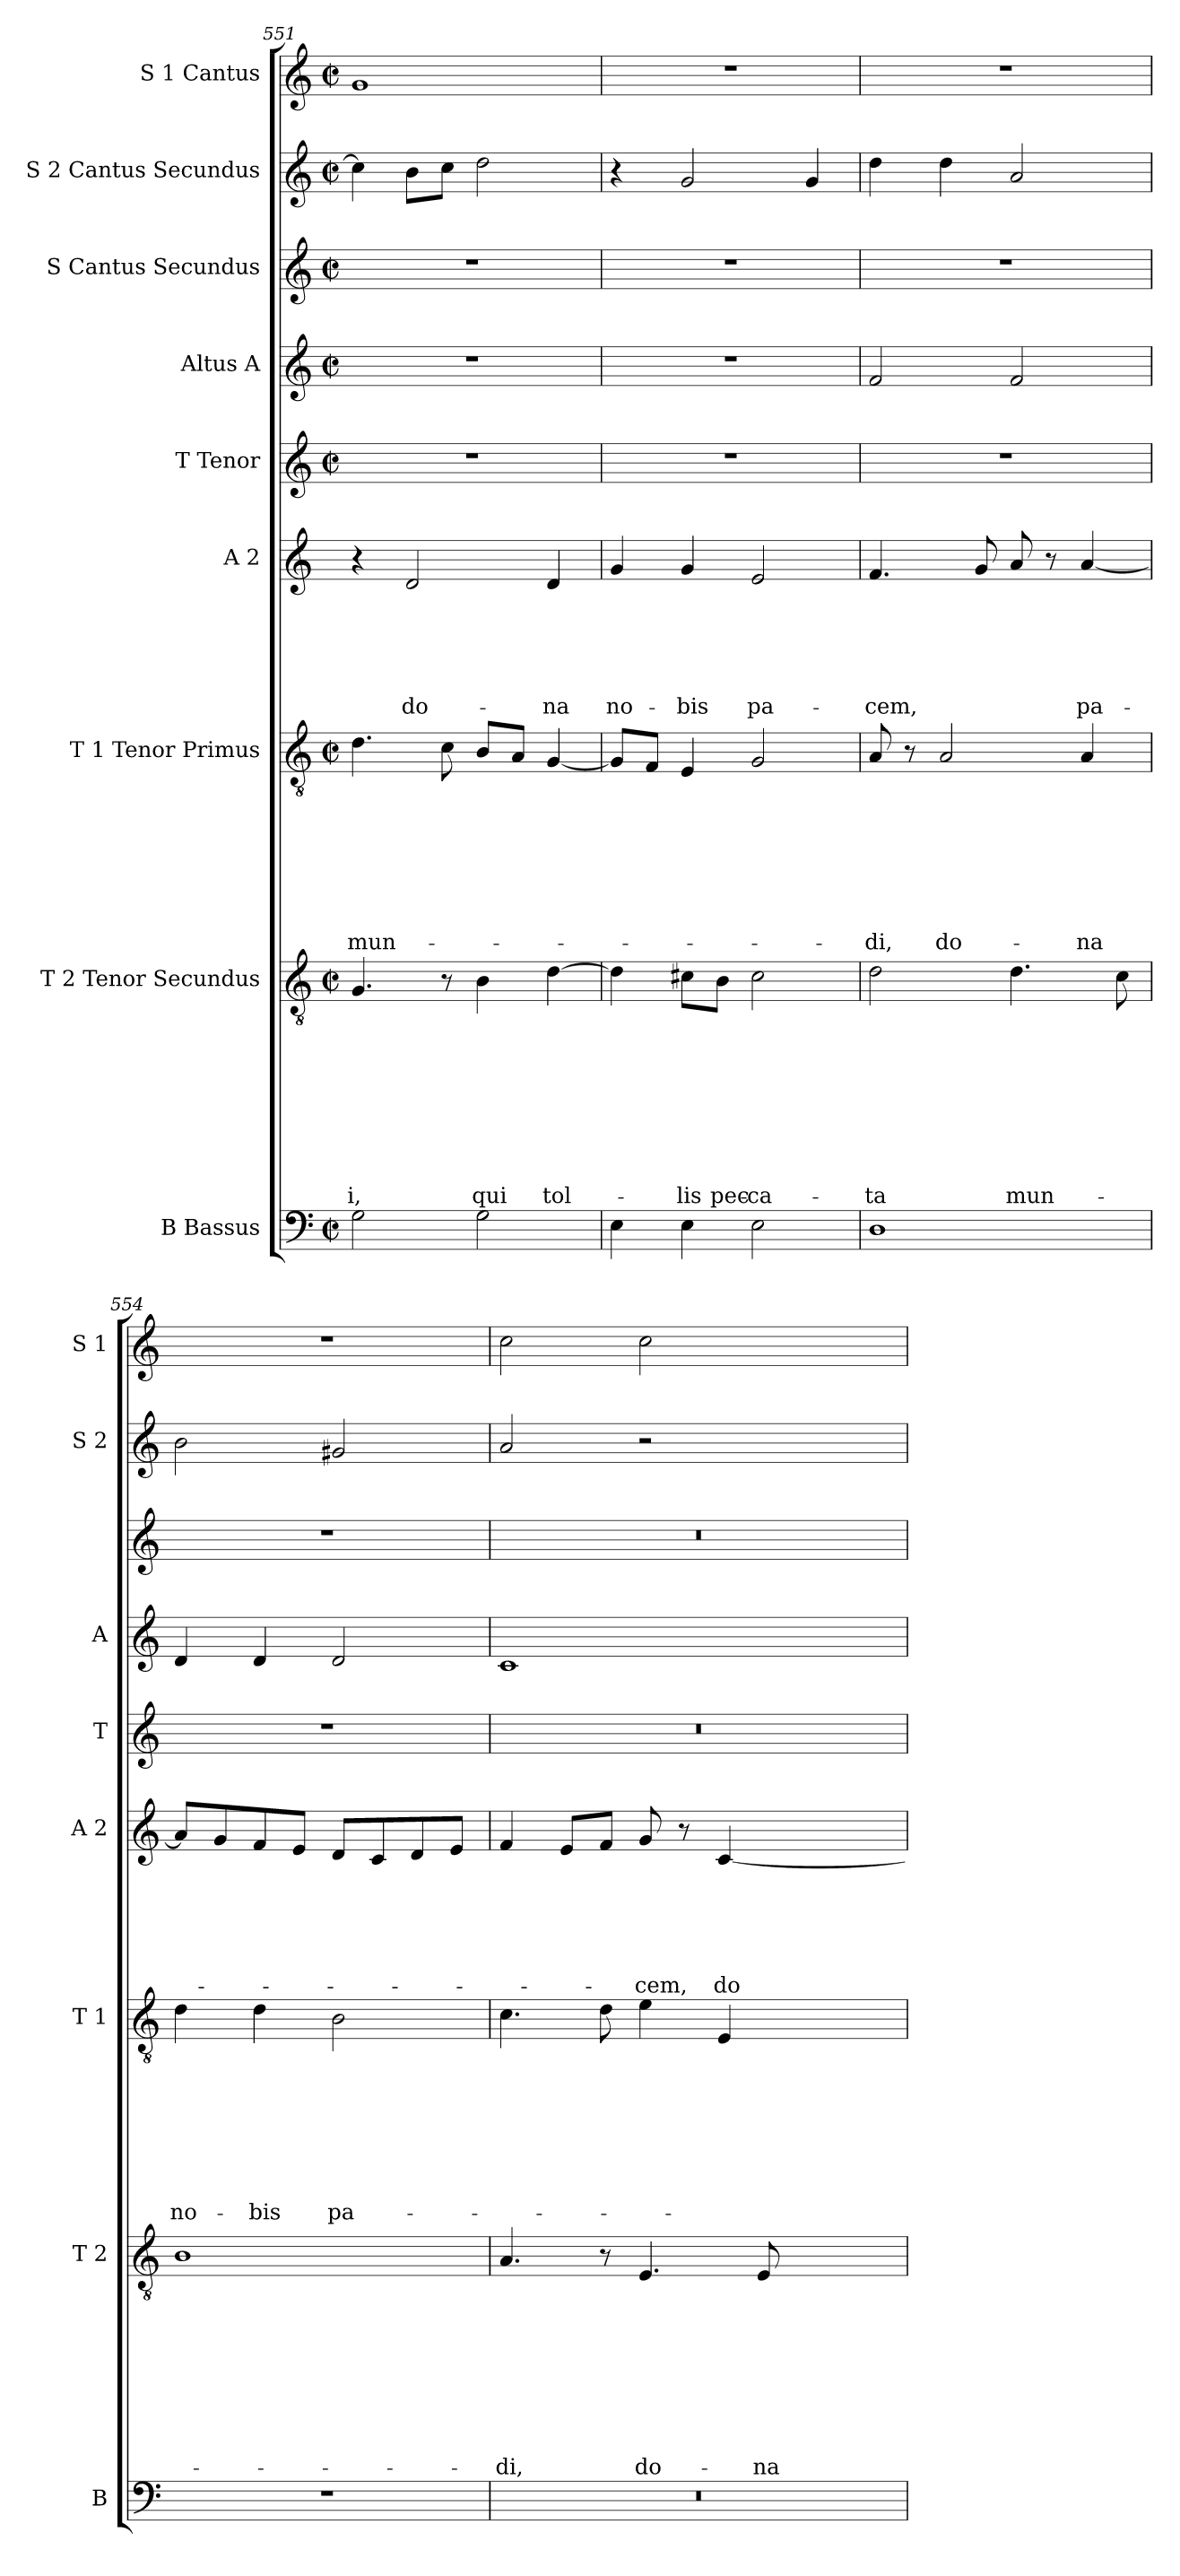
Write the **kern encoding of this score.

**kern	**kern	**text	**text	**text	**text	**text	**text	**text	**text	**text	**kern	**text	**text	**text	**text	**text	**text	**text	**text	**kern	**text	**text	**text	**text	**text	**text	**kern	**kern	**kern	**kern	**kern
*part9	*part8	*part8	*part8	*part8	*part8	*part8	*part8	*part8	*part8	*part8	*part7	*part7	*part7	*part7	*part7	*part7	*part7	*part7	*part7	*part6	*part6	*part6	*part6	*part6	*part6	*part6	*part5	*part4	*part3	*part2	*part1
*staff9	*staff8	*staff8	*staff8	*staff8	*staff8	*staff8	*staff8	*staff8	*staff8	*staff8	*staff7	*staff7	*staff7	*staff7	*staff7	*staff7	*staff7	*staff7	*staff7	*staff6	*staff6	*staff6	*staff6	*staff6	*staff6	*staff6	*staff5	*staff4	*staff3	*staff2	*staff1
*I"B Bassus	*I"T 2 Tenor Secundus	*	*	*	*	*	*	*	*	*	*I"T 1 Tenor Primus	*	*	*	*	*	*	*	*	*I"A 2	*	*	*	*	*	*	*I"T Tenor	*I"Altus A	*I"S Cantus Secundus	*I"S 2 Cantus Secundus	*I"S 1 Cantus
*I'B	*I'T 2	*	*	*	*	*	*	*	*	*	*I'T 1	*	*	*	*	*	*	*	*	*I'A 2	*	*	*	*	*	*	*I'T	*I'A	*	*I'S 2	*I'S 1
*clefF4	*clefGv2	*	*	*	*	*	*	*	*	*	*clefGv2	*	*	*	*	*	*	*	*	*clefG2	*	*	*	*	*	*	*clefG2	*clefG2	*clefG2	*clefG2	*clefG2
*k[]	*k[]	*	*	*	*	*	*	*	*	*	*k[]	*	*	*	*	*	*	*	*	*k[]	*	*	*	*	*	*	*k[]	*k[]	*k[]	*k[]	*k[]
*C:	*C:	*	*	*	*	*	*	*	*	*	*C:	*	*	*	*	*	*	*	*	*C:	*	*	*	*	*	*	*C:	*C:	*C:	*C:	*C:
*M2/2	*M2/2	*	*	*	*	*	*	*	*	*	*M2/2	*	*	*	*	*	*	*	*	*	*	*	*	*	*	*	*M2/2	*M2/2	*M2/2	*M2/2	*M2/2
*met(c|)	*met(c|)	*	*	*	*	*	*	*	*	*	*met(c|)	*	*	*	*	*	*	*	*	*	*	*	*	*	*	*	*met(c|)	*met(c|)	*met(c|)	*met(c|)	*met(c|)
=551	=551	=551	=551	=551	=551	=551	=551	=551	=551	=551	=551	=551	=551	=551	=551	=551	=551	=551	=551	=551	=551	=551	=551	=551	=551	=551	=551	=551	=551	=551	=551
!	!	!	!	!	!	!	!	!	!	!LO:LY:b	!	!	!	!	!	!	!	!	!LO:LY:b	!	!	!	!	!	!	!	!	!	!	!	!
2G\	4.G/	.	.	.	.	.	.	.	.	-i,	4.d\	.	.	.	.	.	.	.	mun-	4r	.	.	.	.	.	.	1r	1r	1r	4cc\]	1g
!	!	!	!	!	!	!	!	!	!	!	!	!	!	!	!	!	!	!	!	!	!	!	!	!	!	!LO:LY:b	!	!	!	!	!
.	.	.	.	.	.	.	.	.	.	.	.	.	.	.	.	.	.	.	.	2d/	.	.	.	.	.	do-	.	.	.	8b\L	.
.	8r	.	.	.	.	.	.	.	.	.	8c\	.	.	.	.	.	.	.	.	.	.	.	.	.	.	.	.	.	.	8cc\J	.
!	!	!	!	!	!	!	!	!	!	!LO:LY:b	!	!	!	!	!	!	!	!	!	!	!	!	!	!	!	!	!	!	!	!	!
2G\	4B\	.	.	.	.	.	.	.	.	qui	8B/L	.	.	.	.	.	.	.	.	.	.	.	.	.	.	.	.	.	.	2dd\	.
.	.	.	.	.	.	.	.	.	.	.	8A/J	.	.	.	.	.	.	.	.	.	.	.	.	.	.	.	.	.	.	.	.
!	!	!	!	!	!	!	!	!	!	!LO:LY:b	!	!	!	!	!	!	!	!	!	!	!	!	!	!	!	!LO:LY:b	!	!	!	!	!
.	[>4d\	.	.	.	.	.	.	.	.	tol-	[<4G/	.	.	.	.	.	.	.	.	4d/	.	.	.	.	.	-na	.	.	.	.	.
=552	=552	=552	=552	=552	=552	=552	=552	=552	=552	=552	=552	=552	=552	=552	=552	=552	=552	=552	=552	=552	=552	=552	=552	=552	=552	=552	=552	=552	=552	=552	=552
!	!	!	!	!	!	!	!	!	!	!	!	!	!	!	!	!	!	!	!	!	!	!	!	!	!	!LO:LY:b	!	!	!	!	!
4E\	4d\]	.	.	.	.	.	.	.	.	.	8G/L]	.	.	.	.	.	.	.	.	4g/	.	.	.	.	.	no-	1r	1r	1r	4r	1r
.	.	.	.	.	.	.	.	.	.	.	8F/J	.	.	.	.	.	.	.	.	.	.	.	.	.	.	.	.	.	.	.	.
!	!	!	!	!	!	!	!	!	!	!LO:LY:b	!	!	!	!	!	!	!	!	!	!	!	!	!	!	!	!LO:LY:b	!	!	!	!	!
4E\	8c#X\L	.	.	.	.	.	.	.	.	-lis	4E/	.	.	.	.	.	.	.	.	4g/	.	.	.	.	.	-bis	.	.	.	2g/	.
!	!	!	!	!	!	!	!	!	!	!LO:LY:b	!	!	!	!	!	!	!	!	!	!	!	!	!	!	!	!	!	!	!	!	!
.	8B\J	.	.	.	.	.	.	.	.	pec-	.	.	.	.	.	.	.	.	.	.	.	.	.	.	.	.	.	.	.	.	.
!	!	!	!	!	!	!	!	!	!	!LO:LY:b:rj	!	!	!	!	!	!	!	!	!	!	!	!	!	!	!	!LO:LY:b	!	!	!	!	!
2E\	2c#\	.	.	.	.	.	.	.	.	-ca-	2G/	.	.	.	.	.	.	.	.	2e/	.	.	.	.	.	pa-	.	.	.	.	.
.	.	.	.	.	.	.	.	.	.	.	.	.	.	.	.	.	.	.	.	.	.	.	.	.	.	.	.	.	.	4g/	.
=553	=553	=553	=553	=553	=553	=553	=553	=553	=553	=553	=553	=553	=553	=553	=553	=553	=553	=553	=553	=553	=553	=553	=553	=553	=553	=553	=553	=553	=553	=553	=553
!	!	!	!	!	!	!	!	!	!	!LO:LY:b	!	!	!	!	!	!	!	!	!LO:LY:b	!	!	!	!	!	!	!LO:LY:b	!	!	!	!	!
1D	2d\	.	.	.	.	.	.	.	.	-ta	8A/	.	.	.	.	.	.	.	-di,	4.f/	.	.	.	.	.	-cem,	1r	2f/	1r	4dd\	1r
.	.	.	.	.	.	.	.	.	.	.	8r	.	.	.	.	.	.	.	.	.	.	.	.	.	.	.	.	.	.	.	.
!	!	!	!	!	!	!	!	!	!	!	!	!	!	!	!	!	!	!	!LO:LY:b	!	!	!	!	!	!	!	!	!	!	!	!
.	.	.	.	.	.	.	.	.	.	.	2A/	.	.	.	.	.	.	.	do-	.	.	.	.	.	.	.	.	.	.	4dd\	.
.	.	.	.	.	.	.	.	.	.	.	.	.	.	.	.	.	.	.	.	8g/	.	.	.	.	.	.	.	.	.	.	.
!	!	!	!	!	!	!	!	!	!	!LO:LY:b	!	!	!	!	!	!	!	!	!	!	!	!	!	!	!	!	!	!	!	!	!
.	4.d\	.	.	.	.	.	.	.	.	mun-	.	.	.	.	.	.	.	.	.	8a/	.	.	.	.	.	.	.	2f/	.	2a/	.
.	.	.	.	.	.	.	.	.	.	.	.	.	.	.	.	.	.	.	.	8r	.	.	.	.	.	.	.	.	.	.	.
!	!	!	!	!	!	!	!	!	!	!	!	!	!	!	!	!	!	!	!LO:LY:b	!	!	!	!	!	!	!LO:LY:b	!	!	!	!	!
.	.	.	.	.	.	.	.	.	.	.	4A/	.	.	.	.	.	.	.	-na	[<4a/	.	.	.	.	.	pa-	.	.	.	.	.
.	8c\	.	.	.	.	.	.	.	.	.	.	.	.	.	.	.	.	.	.	.	.	.	.	.	.	.	.	.	.	.	.
=554	=554	=554	=554	=554	=554	=554	=554	=554	=554	=554	=554	=554	=554	=554	=554	=554	=554	=554	=554	=554	=554	=554	=554	=554	=554	=554	=554	=554	=554	=554	=554
!	!	!	!	!	!	!	!	!	!	!	!	!	!	!	!	!	!	!	!LO:LY:b	!	!	!	!	!	!	!	!	!	!	!	!
1r	1B	.	.	.	.	.	.	.	.	.	4d\	.	.	.	.	.	.	.	no-	8a/L]	.	.	.	.	.	.	1r	4d/	1r	2b\	1r
.	.	.	.	.	.	.	.	.	.	.	.	.	.	.	.	.	.	.	.	8g/	.	.	.	.	.	.	.	.	.	.	.
!	!	!	!	!	!	!	!	!	!	!	!	!	!	!	!	!	!	!	!LO:LY:b	!	!	!	!	!	!	!	!	!	!	!	!
.	.	.	.	.	.	.	.	.	.	.	4d\	.	.	.	.	.	.	.	-bis	8f/	.	.	.	.	.	.	.	4d/	.	.	.
.	.	.	.	.	.	.	.	.	.	.	.	.	.	.	.	.	.	.	.	8e/J	.	.	.	.	.	.	.	.	.	.	.
!	!	!	!	!	!	!	!	!	!	!	!	!	!	!	!	!	!	!	!LO:LY:b	!	!	!	!	!	!	!	!	!	!	!	!
.	.	.	.	.	.	.	.	.	.	.	2B\	.	.	.	.	.	.	.	pa-	8d/L	.	.	.	.	.	.	.	2d/	.	2g#X/	.
.	.	.	.	.	.	.	.	.	.	.	.	.	.	.	.	.	.	.	.	8c/	.	.	.	.	.	.	.	.	.	.	.
.	.	.	.	.	.	.	.	.	.	.	.	.	.	.	.	.	.	.	.	8d/	.	.	.	.	.	.	.	.	.	.	.
.	.	.	.	.	.	.	.	.	.	.	.	.	.	.	.	.	.	.	.	8e/J	.	.	.	.	.	.	.	.	.	.	.
!!LO:PB:g=z
=555	=555	=555	=555	=555	=555	=555	=555	=555	=555	=555	=555	=555	=555	=555	=555	=555	=555	=555	=555	=555	=555	=555	=555	=555	=555	=555	=555	=555	=555	=555	=555
!	!	!	!	!	!	!	!	!	!	!LO:LY:b	!	!	!	!	!	!	!	!	!	!	!	!	!	!	!	!	!	!	!	!	!
1r	4.A/	.	.	.	.	.	.	.	.	-di,	4.c\	.	.	.	.	.	.	.	.	4f/	.	.	.	.	.	.	1r	1c	1r	2a/	2cc\
.	.	.	.	.	.	.	.	.	.	.	.	.	.	.	.	.	.	.	.	8e/L	.	.	.	.	.	.	.	.	.	.	.
.	8r	.	.	.	.	.	.	.	.	.	8d\	.	.	.	.	.	.	.	.	8f/J	.	.	.	.	.	.	.	.	.	.	.
!	!	!	!	!	!	!	!	!	!	!LO:LY:b	!	!	!	!	!	!	!	!	!	!	!	!	!	!	!	!LO:LY:b	!	!	!	!	!
.	4.E/	.	.	.	.	.	.	.	.	do-	4e\	.	.	.	.	.	.	.	.	8g/	.	.	.	.	.	-cem,	.	.	.	2r	2cc\
.	.	.	.	.	.	.	.	.	.	.	.	.	.	.	.	.	.	.	.	8r	.	.	.	.	.	.	.	.	.	.	.
!	!	!	!	!	!	!	!	!	!	!	!	!	!	!	!	!	!	!	!	!	!	!	!	!	!	!LO:LY:b	!	!	!	!	!
.	.	.	.	.	.	.	.	.	.	.	4E/	.	.	.	.	.	.	.	.	[<4c/	.	.	.	.	.	do-	.	.	.	.	.
!	!	!	!	!	!	!	!	!	!	!LO:LY:b	!	!	!	!	!	!	!	!	!	!	!	!	!	!	!	!	!	!	!	!	!
.	8E/	.	.	.	.	.	.	.	.	-na	.	.	.	.	.	.	.	.	.	.	.	.	.	.	.	.	.	.	.	.	.
=	=	=	=	=	=	=	=	=	=	=	=	=	=	=	=	=	=	=	=	=	=	=	=	=	=	=	=	=	=	=	=
*-	*-	*-	*-	*-	*-	*-	*-	*-	*-	*-	*-	*-	*-	*-	*-	*-	*-	*-	*-	*-	*-	*-	*-	*-	*-	*-	*-	*-	*-	*-	*-
